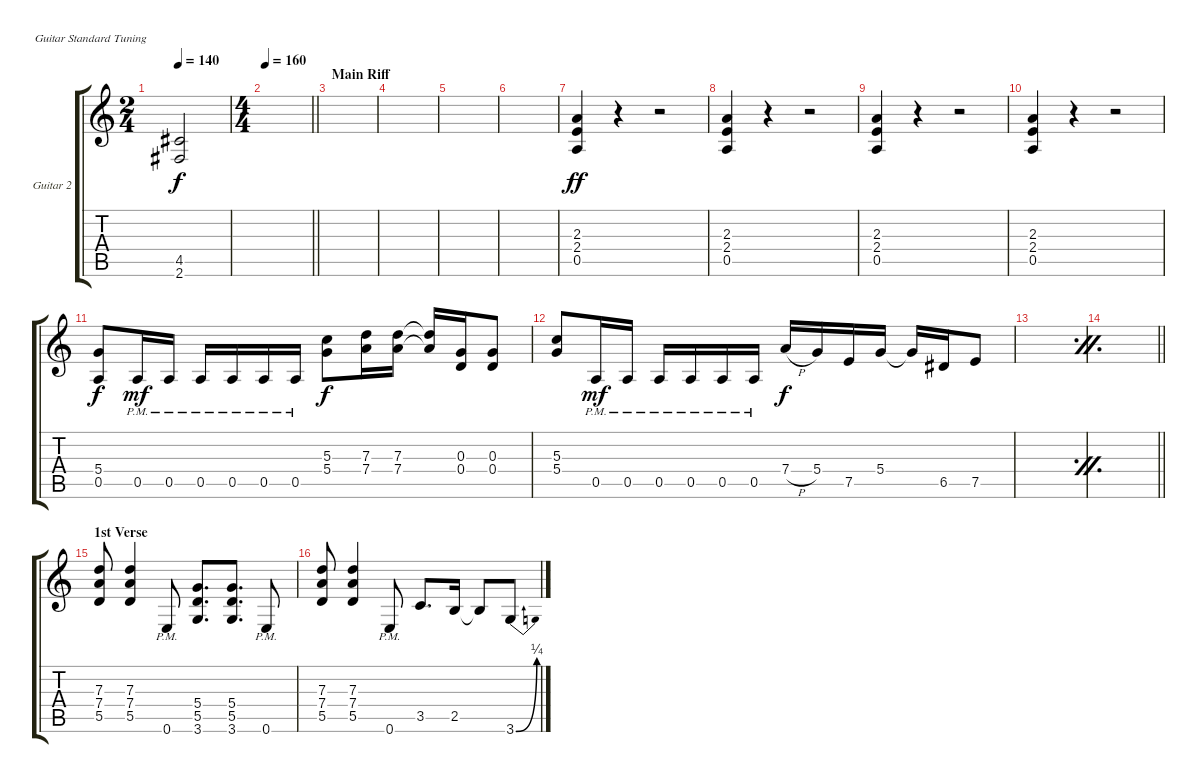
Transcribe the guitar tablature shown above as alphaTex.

\bracketExtendMode groupsimilarinstruments
\firstSystemTrackNameOrientation horizontal
\otherSystemsTrackNameOrientation horizontal
\track ("Gtr. Rhythm 2" "Guitar 2") {instrument overdrivenguitar}
\staff {score tabs}
\tuning (E4 B3 G3 D3 A2 E2)
\ts (2 4)
\tempo 140
\clef g2
\ks c
(4.5{t} 2.6{t}).2{dy f} |
\ts (4 4)
\tempo 160
\barLineRight lightlight
|
\section ("" "Main Riff")
|
|
|
|
(2.3 2.4 0.5).4{dy ff} r.4 r.2 |
(2.3 2.4 0.5).4 r.4 r.2 |
(2.3 2.4 0.5).4 r.4 r.2 |
(2.3 2.4 0.5).4 r.4 r.2 |
(5.4 0.5).8{dy f} 0.5{pm}.16{dy mf} 0.5{pm}.16 0.5{pm}.16 0.5{pm}.16 0.5{pm}.16 0.5{pm}.16 (5.3 5.4).8{dy f} (7.3 7.4).16 (7.3 7.4).16 (7.3{t} 7.4{t}).16 (0.3 0.4).16 (0.3 0.4).8 |
(5.3 5.4).8 0.5{pm}.16{dy mf} 0.5{pm}.16 0.5{pm}.16 0.5{pm}.16 0.5{pm}.16 0.5{pm}.16 7.4{h}.16{dy f} 5.4.16 7.5.16 5.4.16 5.4{t}.16 6.5.16 7.5.8 |
\simile firstofdouble
|
\simile secondofdouble
\barLineRight lightlight
|
\section ("" "1st Verse")
\simile none
(7.3 7.4 5.5).8 (7.3 7.4 5.5).4 0.6{pm}.8 (5.4 5.5 3.6).8{d} (5.4 5.5 3.6).8{d} 0.6{pm}.8 |
(7.3 7.4 5.5).8 (7.3 7.4 5.5).4 0.6{pm}.8 3.5.8{d} 2.5.16 2.5{t}.8 3.6{be (bend 0 0 53.4 1)}.8
